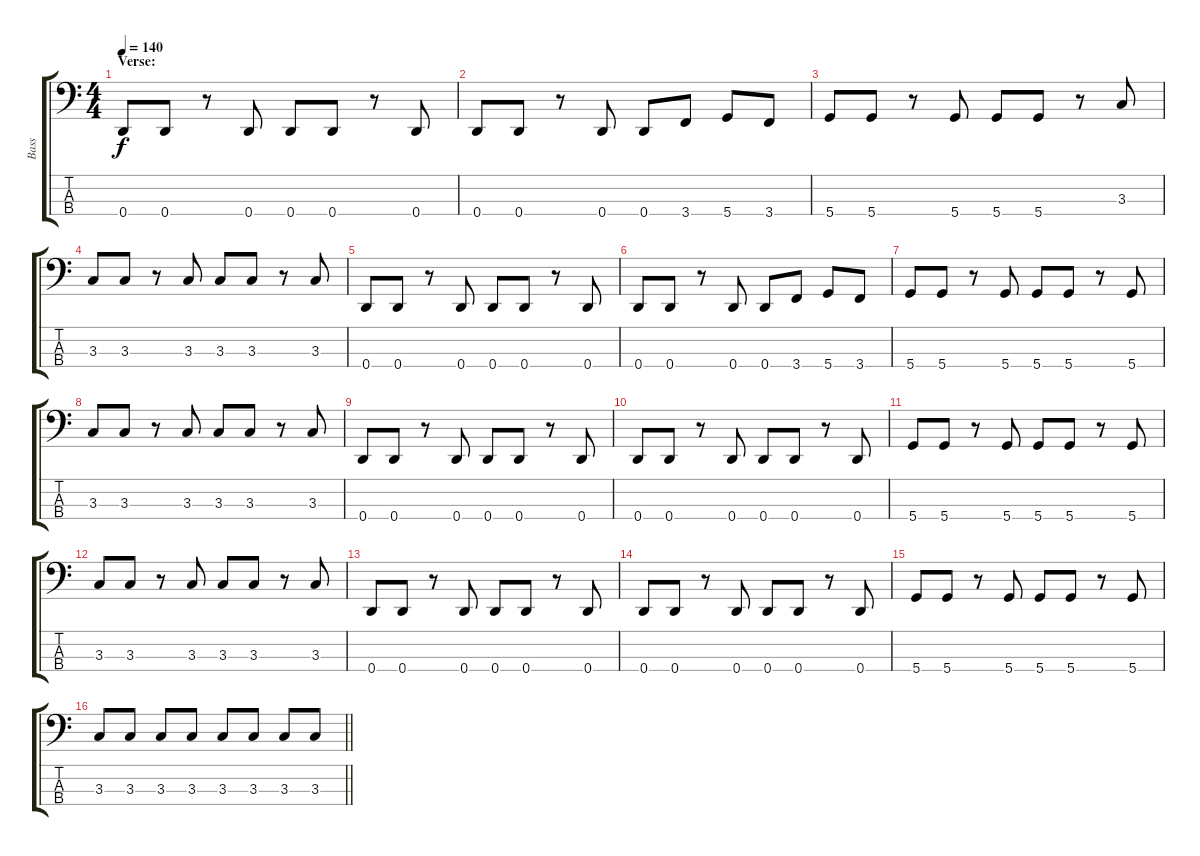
\track ("Bass" "Bass") {instrument electricbassfinger}
\staff {score tabs}
\tuning (G2 D2 A1 D1) {hide}
\ts (4 4)
\section ("" "Verse:")
\tempo 140
\clef f4
\ks c
0.4.8{dy f} 0.4.8 r.8 0.4.8 0.4.8 0.4.8 r.8 0.4.8 |
0.4.8 0.4.8 r.8 0.4.8 0.4.8 3.4.8 5.4.8 3.4.8 |
5.4.8 5.4.8 r.8 5.4.8 5.4.8 5.4.8 r.8 3.3.8 |
3.3.8 3.3.8 r.8 3.3.8 3.3.8 3.3.8 r.8 3.3.8 |
0.4.8 0.4.8 r.8 0.4.8 0.4.8 0.4.8 r.8 0.4.8 |
0.4.8 0.4.8 r.8 0.4.8 0.4.8 3.4.8 5.4.8 3.4.8 |
5.4.8 5.4.8 r.8 5.4.8 5.4.8 5.4.8 r.8 5.4.8 |
3.3.8 3.3.8 r.8 3.3.8 3.3.8 3.3.8 r.8 3.3.8 |
0.4.8 0.4.8 r.8 0.4.8 0.4.8 0.4.8 r.8 0.4.8 |
0.4.8 0.4.8 r.8 0.4.8 0.4.8 0.4.8 r.8 0.4.8 |
5.4.8 5.4.8 r.8 5.4.8 5.4.8 5.4.8 r.8 5.4.8 |
3.3.8 3.3.8 r.8 3.3.8 3.3.8 3.3.8 r.8 3.3.8 |
0.4.8 0.4.8 r.8 0.4.8 0.4.8 0.4.8 r.8 0.4.8 |
0.4.8 0.4.8 r.8 0.4.8 0.4.8 0.4.8 r.8 0.4.8 |
5.4.8 5.4.8 r.8 5.4.8 5.4.8 5.4.8 r.8 5.4.8 |
\barLineRight lightlight
3.3.8 3.3.8 3.3.8 3.3.8 3.3.8 3.3.8 3.3.8 3.3.8
